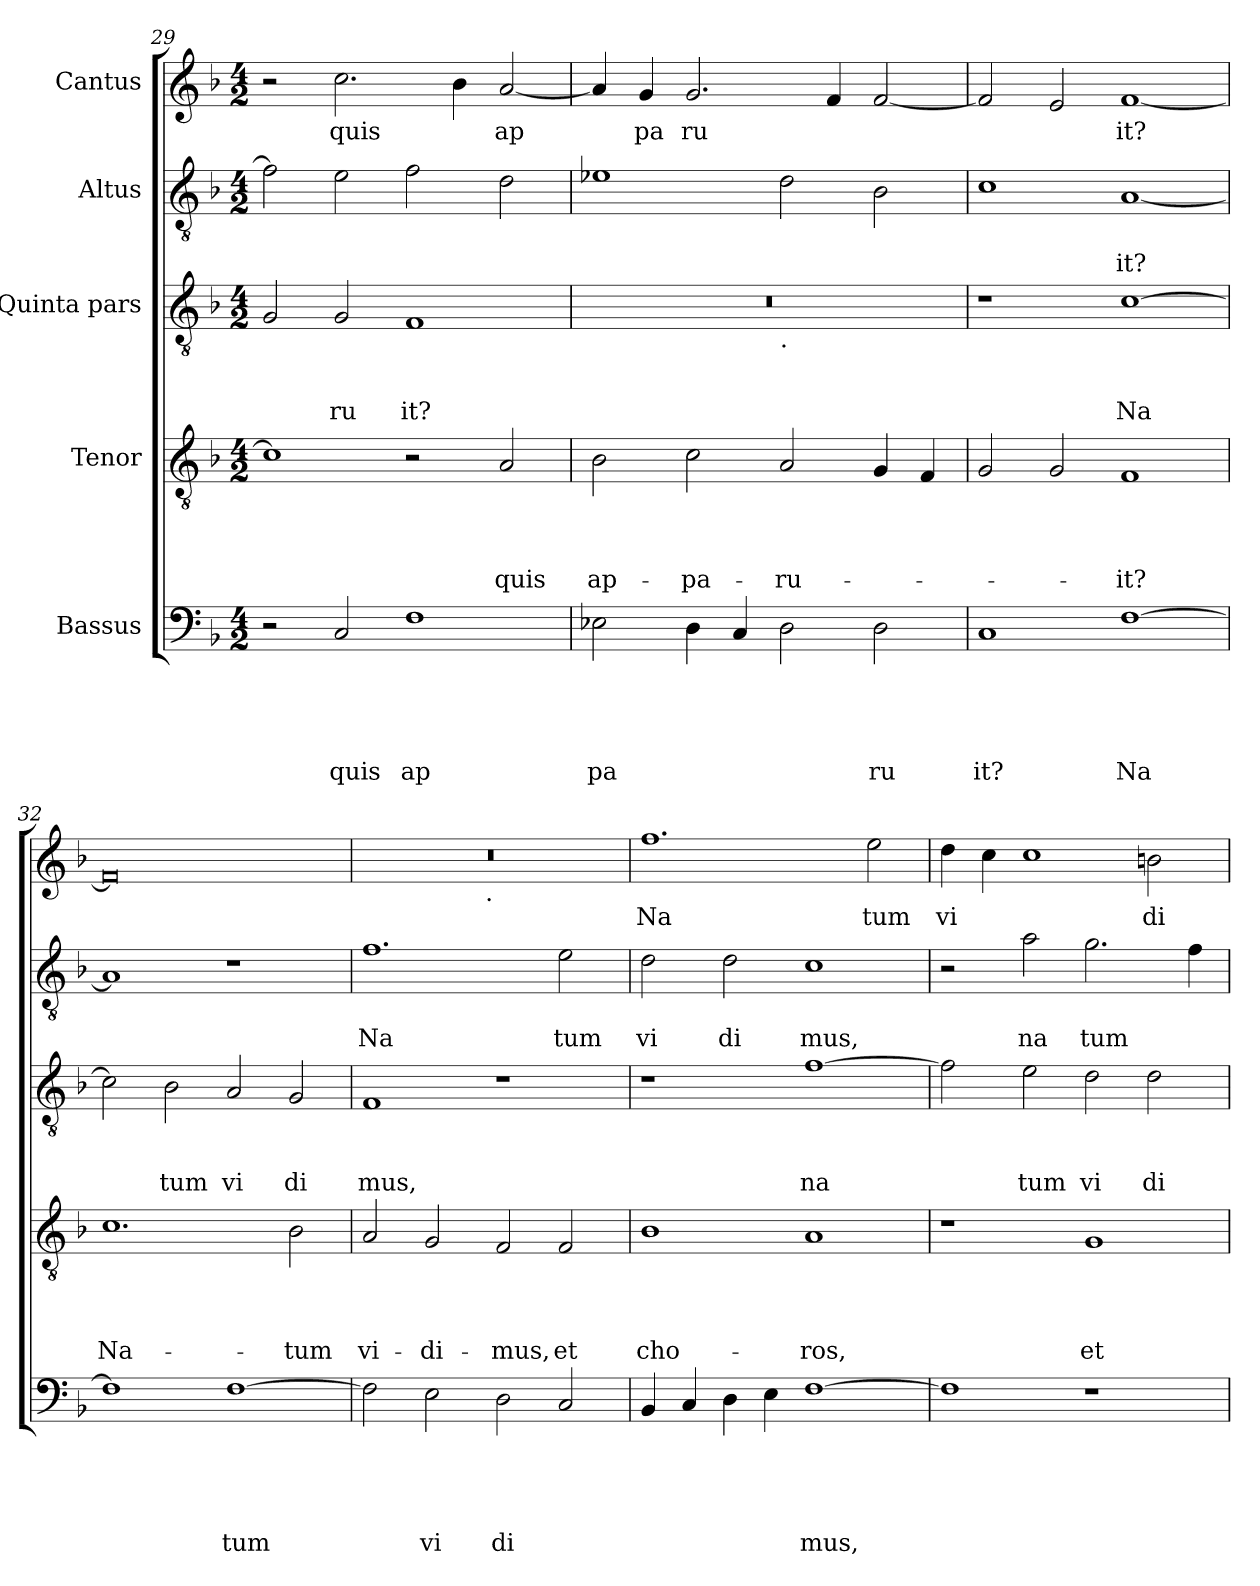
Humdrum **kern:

**kern	**text	**text	**text	**text	**text	**kern	**text	**text	**text	**text	**kern	**text	**text	**text	**kern	**text	**text	**kern	**text
*part5	*part5	*part5	*part5	*part5	*part5	*part4	*part4	*part4	*part4	*part4	*part3	*part3	*part3	*part3	*part2	*part2	*part2	*part1	*part1
*staff5	*staff5	*staff5	*staff5	*staff5	*staff5	*staff4	*staff4	*staff4	*staff4	*staff4	*staff3	*staff3	*staff3	*staff3	*staff2	*staff2	*staff2	*staff1	*staff1
*I"Bassus	*	*	*	*	*	*I"Tenor	*	*	*	*	*I"Quinta pars	*	*	*	*I"Altus	*	*	*I"Cantus	*
*clefF4	*	*	*	*	*	*clefGv2	*	*	*	*	*clefGv2	*	*	*	*clefGv2	*	*	*clefG2	*
*k[b-]	*	*	*	*	*	*k[b-]	*	*	*	*	*k[b-]	*	*	*	*k[b-]	*	*	*k[b-]	*
*F:	*	*	*	*	*	*F:	*	*	*	*	*F:	*	*	*	*F:	*	*	*F:	*
*M4/2	*	*	*	*	*	*M4/2	*	*	*	*	*M4/2	*	*	*	*M4/2	*	*	*M4/2	*
=29	=29	=29	=29	=29	=29	=29	=29	=29	=29	=29	=29	=29	=29	=29	=29	=29	=29	=29	=29
2r	.	.	.	.	.	1c]	.	.	.	.	2G/	.	.	.	2f\]	.	.	2r	.
!	!	!	!	!	!LO:LY:b	!	!	!	!	!	!	!	!	!LO:LY:b	!	!	!	!	!LO:LY:b
2C/	.	.	.	.	quis	.	.	.	.	.	2G/	.	.	ru	2e\	.	.	2.cc\	quis
!	!	!	!	!	!LO:LY:b	!	!	!	!	!	!	!	!	!LO:LY:b	!	!	!	!	!
1F	.	.	.	.	ap	2r	.	.	.	.	1F	.	.	it?	2f\	.	.	.	.
.	.	.	.	.	.	.	.	.	.	.	.	.	.	.	.	.	.	4b-\	.
!	!	!	!	!	!	!	!	!	!	!LO:LY:b	!	!	!	!	!	!	!	!	!LO:LY:b
.	.	.	.	.	.	2A/	.	.	.	quis	.	.	.	.	2d\	.	.	[<2a/	ap
=30	=30	=30	=30	=30	=30	=30	=30	=30	=30	=30	=30	=30	=30	=30	=30	=30	=30	=30	=30
!	!	!	!	!	!LO:LY:b	!	!	!	!	!LO:LY:b	!	!	!	!	!	!	!	!	!
*	*	*	*	*	*	*	*	*	*	*	*^	*	*	*	*	*	*	*	*
2E-\	.	.	.	.	pa	2B-\	.	.	.	ap-	0r	1ryy	.	.	.	1e-X	.	.	4a/]	.
!	!	!	!	!	!	!	!	!	!	!	!	!	!	!	!	!	!	!	!	!LO:LY:b
.	.	.	.	.	.	.	.	.	.	.	.	.	.	.	.	.	.	.	4g/	pa
!	!	!	!	!	!	!	!	!	!	!LO:LY:b	!	!	!	!	!	!	!	!	!	!LO:LY:b
4D\	.	.	.	.	.	2c\	.	.	.	-pa-	.	.	.	.	.	.	.	.	2.g/	ru
4C/	.	.	.	.	.	.	.	.	.	.	.	.	.	.	.	.	.	.	.	.
!	!	!	!	!	!	!	!	!	!	!	!	!LO:TX:b:t=.	!	!	!	!	!	!	!	!
!	!	!	!	!	!	!	!	!	!	!LO:LY:b	!	!	!	!	!	!	!	!	!	!
2D\	.	.	.	.	.	2A/	.	.	.	-ru-	.	1ryy	.	.	.	2d\	.	.	.	.
.	.	.	.	.	.	.	.	.	.	.	.	.	.	.	.	.	.	.	4f/	.
!	!	!	!	!	!LO:LY:b	!	!	!	!	!	!	!	!	!	!	!	!	!	!	!
2D\	.	.	.	.	ru	4G/	.	.	.	.	.	.	.	.	.	2B-\	.	.	[<2f/	.
.	.	.	.	.	.	4F/	.	.	.	.	.	.	.	.	.	.	.	.	.	.
=31	=31	=31	=31	=31	=31	=31	=31	=31	=31	=31	=31	=31	=31	=31	=31	=31	=31	=31	=31	=31
!	!	!	!	!	!LO:LY:b	!	!	!	!	!	!	!	!	!	!	!	!	!	!	!
*	*	*	*	*	*	*	*	*	*	*	*v	*v	*	*	*	*	*	*	*	*
1C	.	.	.	.	it?	2G/	.	.	.	.	1r	.	.	.	1c	.	.	2f/]	.
.	.	.	.	.	.	2G/	.	.	.	.	.	.	.	.	.	.	.	2e/	.
!	!	!	!	!	!LO:LY:b	!	!	!	!	!LO:LY:b	!	!	!	!LO:LY:b	!	!	!LO:LY:b	!	!LO:LY:b
[>1F	.	.	.	.	Na	1F	.	.	.	-it?	[>1c	.	.	Na	[<1A	.	it?	[<1f	it?
=32	=32	=32	=32	=32	=32	=32	=32	=32	=32	=32	=32	=32	=32	=32	=32	=32	=32	=32	=32
!	!	!	!	!	!	!	!	!	!	!LO:LY:b	!	!	!	!	!	!	!	!	!
1F]	.	.	.	.	.	1.c	.	.	.	Na-	2c\]	.	.	.	1A]	.	.	0f]	.
!	!	!	!	!	!	!	!	!	!	!	!	!	!	!LO:LY:b	!	!	!	!	!
.	.	.	.	.	.	.	.	.	.	.	2B-\	.	.	tum	.	.	.	.	.
!	!	!	!	!	!LO:LY:b	!	!	!	!	!	!	!	!	!LO:LY:b	!	!	!	!	!
[>1F	.	.	.	.	tum	.	.	.	.	.	2A/	.	.	vi	1r	.	.	.	.
!	!	!	!	!	!	!	!	!	!	!LO:LY:b	!	!	!	!LO:LY:b	!	!	!	!	!
.	.	.	.	.	.	2B-\	.	.	.	-tum	2G/	.	.	di	.	.	.	.	.
=33	=33	=33	=33	=33	=33	=33	=33	=33	=33	=33	=33	=33	=33	=33	=33	=33	=33	=33	=33
!	!	!	!	!	!	!	!	!	!	!LO:LY:b	!	!	!	!LO:LY:b	!	!	!LO:LY:b	!	!
*	*	*	*	*	*	*	*	*	*	*	*	*	*	*	*	*	*	*^	*
2F\]	.	.	.	.	.	2A/	.	.	.	vi-	1F	.	.	mus,	1.f	.	Na	0r	2ryy	.
!	!	!	!	!	!LO:LY:b	!	!	!	!	!LO:LY:b	!	!	!	!	!	!	!	!	!	!
2E\	.	.	.	.	vi	2G/	.	.	.	-di-	.	.	.	.	.	.	.	.	4...ryy	.
!	!	!	!	!	!	!	!	!	!	!	!	!	!	!	!	!	!	!	!LO:TX:b:t=.	!
.	.	.	.	.	.	.	.	.	.	.	.	.	.	.	.	.	.	.	1ryy	.
!	!	!	!	!	!LO:LY:b	!	!	!	!	!LO:LY:b	!	!	!	!	!	!	!	!	!	!
2D\	.	.	.	.	di	2F/	.	.	.	-mus,	1r	.	.	.	.	.	.	.	.	.
!	!	!	!	!	!	!	!	!	!	!LO:LY:b	!	!	!	!	!	!	!LO:LY:b	!	!	!
2C/	.	.	.	.	.	2F/	.	.	.	et	.	.	.	.	2e\	.	tum	.	.	.
.	.	.	.	.	.	.	.	.	.	.	.	.	.	.	.	.	.	.	32ryy	.
=34	=34	=34	=34	=34	=34	=34	=34	=34	=34	=34	=34	=34	=34	=34	=34	=34	=34	=34	=34	=34
!	!	!	!	!	!	!	!	!	!	!LO:LY:b	!	!	!	!	!	!	!LO:LY:b	!	!	!LO:LY:b
*	*	*	*	*	*	*	*	*	*	*	*	*	*	*	*	*	*	*v	*v	*
4BB-/	.	.	.	.	.	1B-	.	.	.	cho-	1r	.	.	.	2d\	.	vi	1.ff	Na
4C/	.	.	.	.	.	.	.	.	.	.	.	.	.	.	.	.	.	.	.
!	!	!	!	!	!	!	!	!	!	!	!	!	!	!	!	!	!LO:LY:b	!	!
4D\	.	.	.	.	.	.	.	.	.	.	.	.	.	.	2d\	.	di	.	.
4E\	.	.	.	.	.	.	.	.	.	.	.	.	.	.	.	.	.	.	.
!	!	!	!	!	!LO:LY:b	!	!	!	!	!LO:LY:b	!	!	!	!LO:LY:b	!	!	!LO:LY:b	!	!
[<1F	.	.	.	.	mus,	1A	.	.	.	-ros,	[<1f	.	.	na	1c	.	mus,	.	.
!	!	!	!	!	!	!	!	!	!	!	!	!	!	!	!	!	!	!	!LO:LY:b
.	.	.	.	.	.	.	.	.	.	.	.	.	.	.	.	.	.	2ee\	tum
!!LO:LB:g=z
=35	=35	=35	=35	=35	=35	=35	=35	=35	=35	=35	=35	=35	=35	=35	=35	=35	=35	=35	=35
!	!	!	!	!	!	!	!	!	!	!	!	!	!	!	!	!	!	!	!LO:LY:b
1F]	.	.	.	.	.	1r	.	.	.	.	2f\]	.	.	.	2r	.	.	4dd\	vi
.	.	.	.	.	.	.	.	.	.	.	.	.	.	.	.	.	.	4cc\	.
!	!	!	!	!	!	!	!	!	!	!	!	!	!	!LO:LY:b	!	!	!LO:LY:b	!	!
.	.	.	.	.	.	.	.	.	.	.	2e\	.	.	tum	2a\	.	na	1cc	.
!	!	!	!	!	!	!	!	!	!	!LO:LY:b	!	!	!	!LO:LY:b	!	!	!LO:LY:b	!	!
1r	.	.	.	.	.	1G	.	.	.	et	2d\	.	.	vi	2.g\	.	tum	.	.
!	!	!	!	!	!	!	!	!	!	!	!	!	!	!LO:LY:b	!	!	!	!	!LO:LY:b
.	.	.	.	.	.	.	.	.	.	.	2d\	.	.	di	.	.	.	2b\	di
.	.	.	.	.	.	.	.	.	.	.	.	.	.	.	4f\	.	.	.	.
=	=	=	=	=	=	=	=	=	=	=	=	=	=	=	=	=	=	=	=
*-	*-	*-	*-	*-	*-	*-	*-	*-	*-	*-	*-	*-	*-	*-	*-	*-	*-	*-	*-
